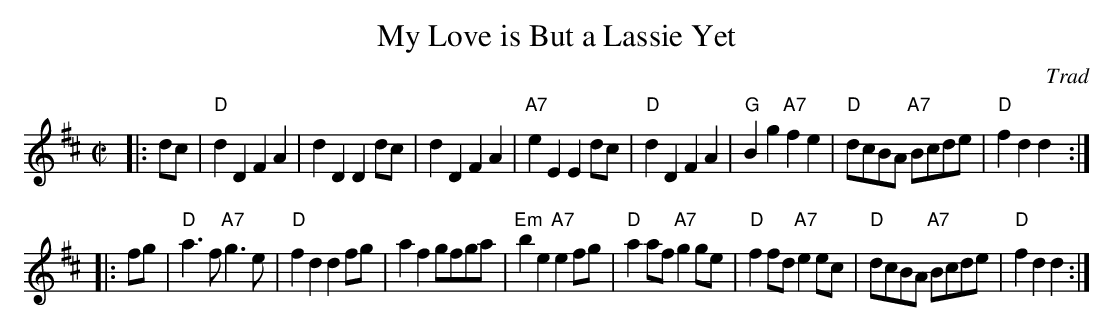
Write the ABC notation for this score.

X:1
T: My Love is But a Lassie Yet
O: Trad
M: C|
L: 1/8
K: D
|: dc \
| "D"d2D2 F2A2 | d2D2 D2dc | d2D2 F2A2 | "A7"e2E2 E2dc \
| "D"d2D2 F2A2 | "G"B2g2 "A7"f2e2 | "D"dcBA "A7"Bcde | "D"f2d2 d2 :|
|: fg \
| "D"a3f "A7"g3e | "D"f2d2 d2fg | a2f2 gfga | "Em"b2e2 "A7"e2fg \
| "D"a2af "A7"g2ge | "D"f2fd "A7"e2ec | "D"dcBA "A7"Bcde | "D"f2d2 d2 :|
